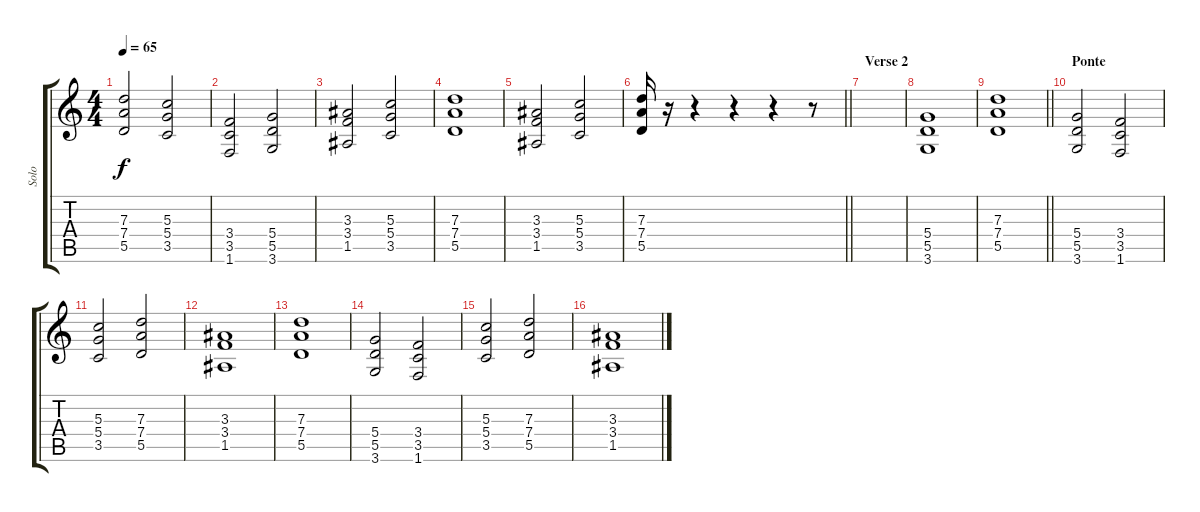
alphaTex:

\track ("Solo" "Solo") {instrument overdrivenguitar}
\staff {score tabs}
\tuning (E4 B3 G3 D3 A2 E2) {hide}
\ts (4 4)
\tempo 65
\clef g2
\ks c
(7.3 7.4 5.5).2{dy f} (5.3 5.4 3.5).2 |
(3.4 3.5 1.6).2 (5.4 5.5 3.6).2 |
(3.3 3.4 1.5).2 (5.3 5.4 3.5).2 |
(7.3 7.4 5.5).1 |
(3.3 3.4 1.5).2 (5.3 5.4 3.5).2 |
\barLineRight lightlight
(7.3 7.4 5.5).16 r.16 r.4 r.4 r.4 r.8 |
\section ("" "Verse 2")
|
(5.4 5.5 3.6).1 |
\barLineRight lightlight
(7.3 7.4 5.5).1 |
\section ("" "Ponte")
(5.4 5.5 3.6).2 (3.4 3.5 1.6).2 |
(5.3 5.4 3.5).2 (7.3 7.4 5.5).2 |
(3.3 3.4 1.5).1 |
(7.3 7.4 5.5).1 |
(5.4 5.5 3.6).2 (3.4 3.5 1.6).2 |
(5.3 5.4 3.5).2 (7.3 7.4 5.5).2 |
(3.3 3.4 1.5).1
